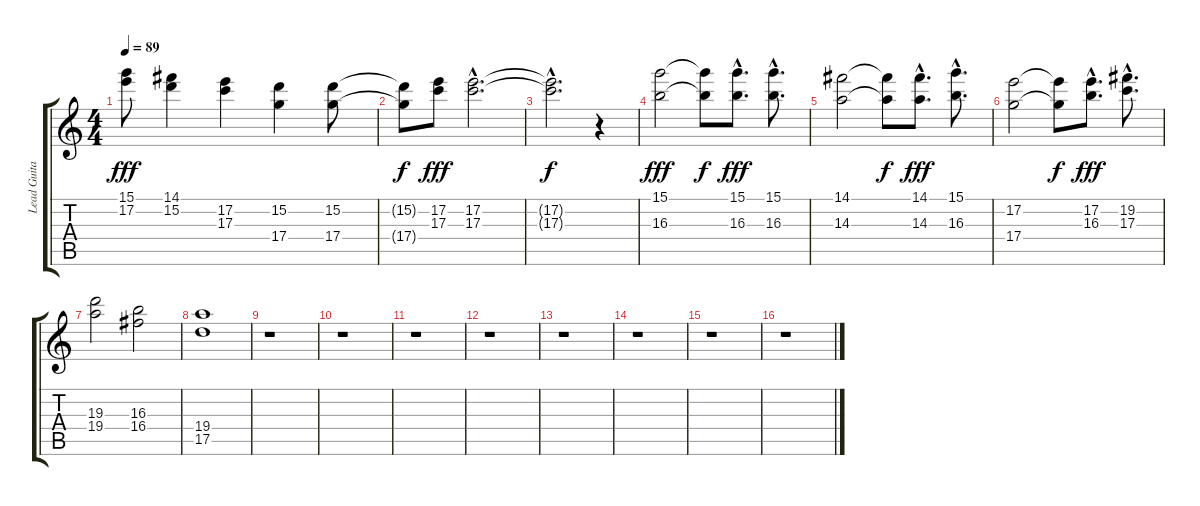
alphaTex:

\track ("Lead Guitar" "Lead Guita") {instrument distortionguitar}
\staff {score tabs}
\tuning (E4 B3 G3 D3 A2 E2) {hide}
\ts (4 4)
\tempo 89
\clef g2
\ks c
(15.1 17.2).8{dy fff} (14.1 15.2).4 (17.2 17.3).4 (15.2 17.4).4 (15.2 17.4).8 |
(15.2{t} 17.4{t}).8{dy f} (17.2 17.3).8{dy fff} (17.2{hac} 17.3{hac}).2{d} |
(17.2{hac t} 17.3{hac t}).2{d dy f} r.4 |
(15.1 16.3).2{dy fff volume 10} (15.1{t} 16.3{t}).8{dy f} (15.1{hac} 16.3{hac}).8{d dy fff} (15.1{hac} 16.3{hac}).8{d} |
(14.1 14.3).2 (14.1{t} 14.3{t}).8{dy f} (14.1{hac} 14.3{hac}).8{d dy fff} (15.1{hac} 16.3{hac}).8{d} |
(17.2 17.4).2 (17.2{t} 17.4{t}).8{dy f} (17.2{hac} 16.3{hac}).8{d dy fff} (19.2{hac} 17.3{hac}).8{d} |
(19.3 19.4).2 (16.3 16.4).2 |
(19.4 17.5).1{volume 10} |
r.1 |
r.1 |
r.1 |
r.1 |
r.1 |
r.1 |
r.1 |
r.1
